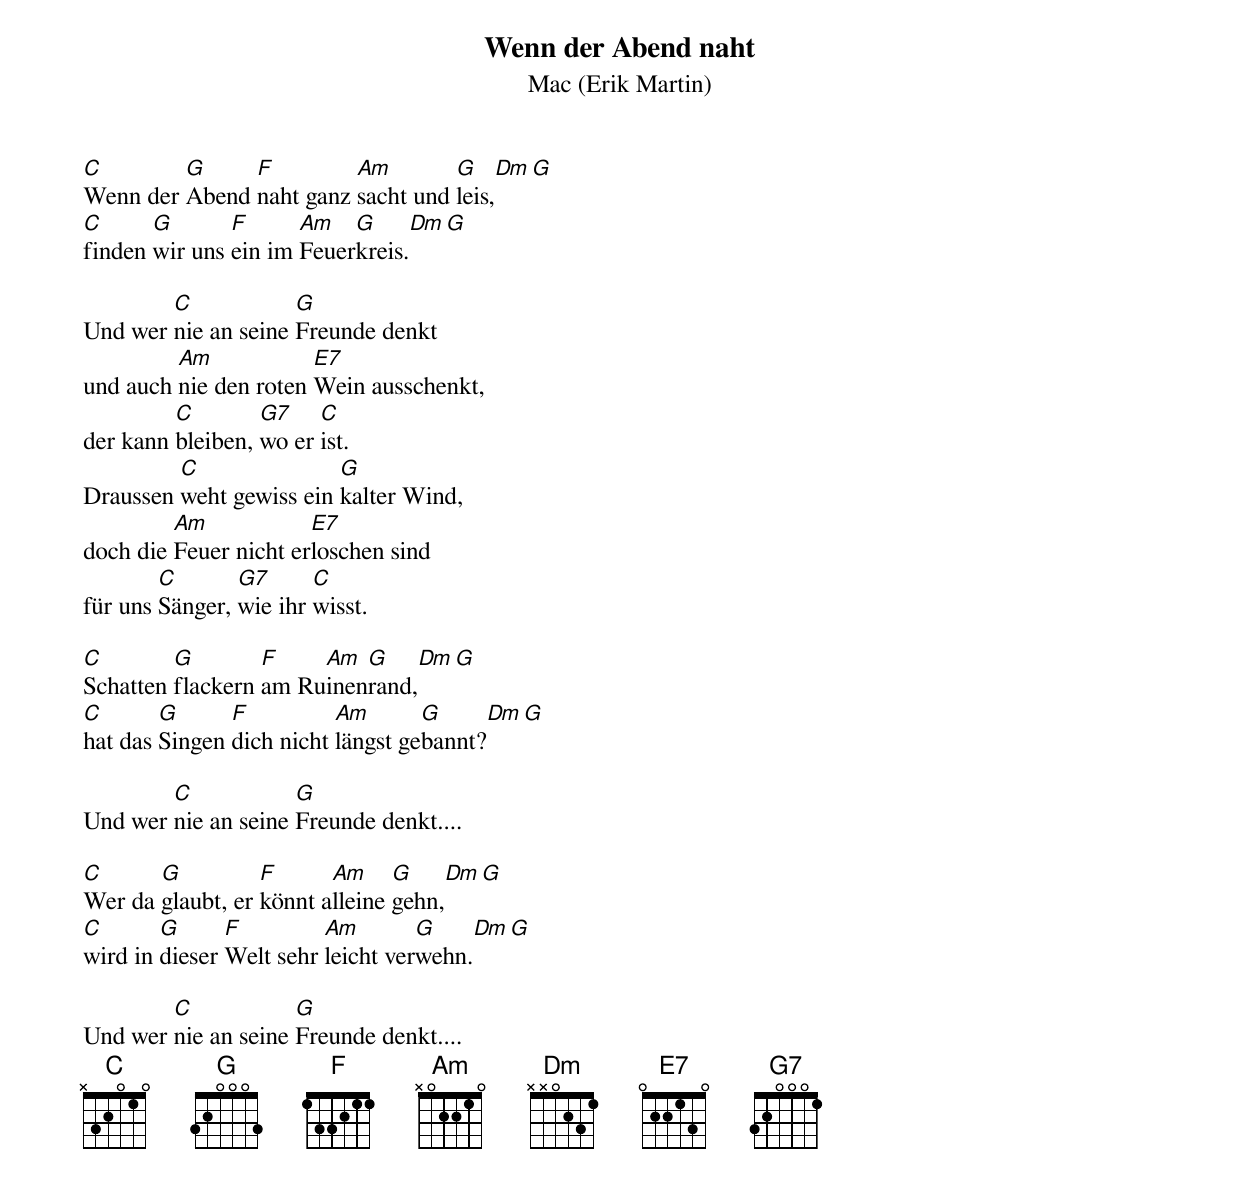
{t:Wenn der Abend naht}
{st: Mac (Erik Martin)}

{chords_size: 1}
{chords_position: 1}
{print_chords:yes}
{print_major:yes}
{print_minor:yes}
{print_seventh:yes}
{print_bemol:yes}
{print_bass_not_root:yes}
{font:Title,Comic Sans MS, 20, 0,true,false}
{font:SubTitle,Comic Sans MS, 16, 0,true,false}
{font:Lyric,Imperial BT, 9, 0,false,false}
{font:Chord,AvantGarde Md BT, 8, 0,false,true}
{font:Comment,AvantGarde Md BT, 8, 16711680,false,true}
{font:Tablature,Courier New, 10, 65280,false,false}
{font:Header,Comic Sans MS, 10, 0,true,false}
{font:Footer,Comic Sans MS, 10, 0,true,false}
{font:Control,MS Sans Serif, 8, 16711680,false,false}
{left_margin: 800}
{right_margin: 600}
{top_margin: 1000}
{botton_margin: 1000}
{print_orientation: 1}




[C]Wenn der [G]Abend [F]naht ganz [Am]sacht und [G]leis,[Dm][G]
[C]finden [G]wir uns [F]ein im [Am]Feuer[G]kreis.[Dm][G]

Und wer [C]nie an seine [G]Freunde denkt
und auch [Am]nie den roten [E7]Wein ausschenkt,
der kann [C]bleiben, [G7]wo er [C]ist.
Draussen [C]weht gewiss ein [G]kalter Wind,
doch die [Am]Feuer nicht er[E7]loschen sind
für uns [C]Sänger, [G7]wie ihr [C]wisst.

[C]Schatten [G]flackern [F]am Ru[Am]inen[G]rand,[Dm][G]
[C]hat das [G]Singen [F]dich nicht [Am]längst ge[G]bannt?[Dm][G]

Und wer [C]nie an seine [G]Freunde denkt....

[C]Wer da [G]glaubt, er [F]könnt a[Am]lleine [G]gehn,[Dm][G]
[C]wird in [G]dieser [F]Welt sehr [Am]leicht ver[G]wehn.[Dm][G]

Und wer [C]nie an seine [G]Freunde denkt....
